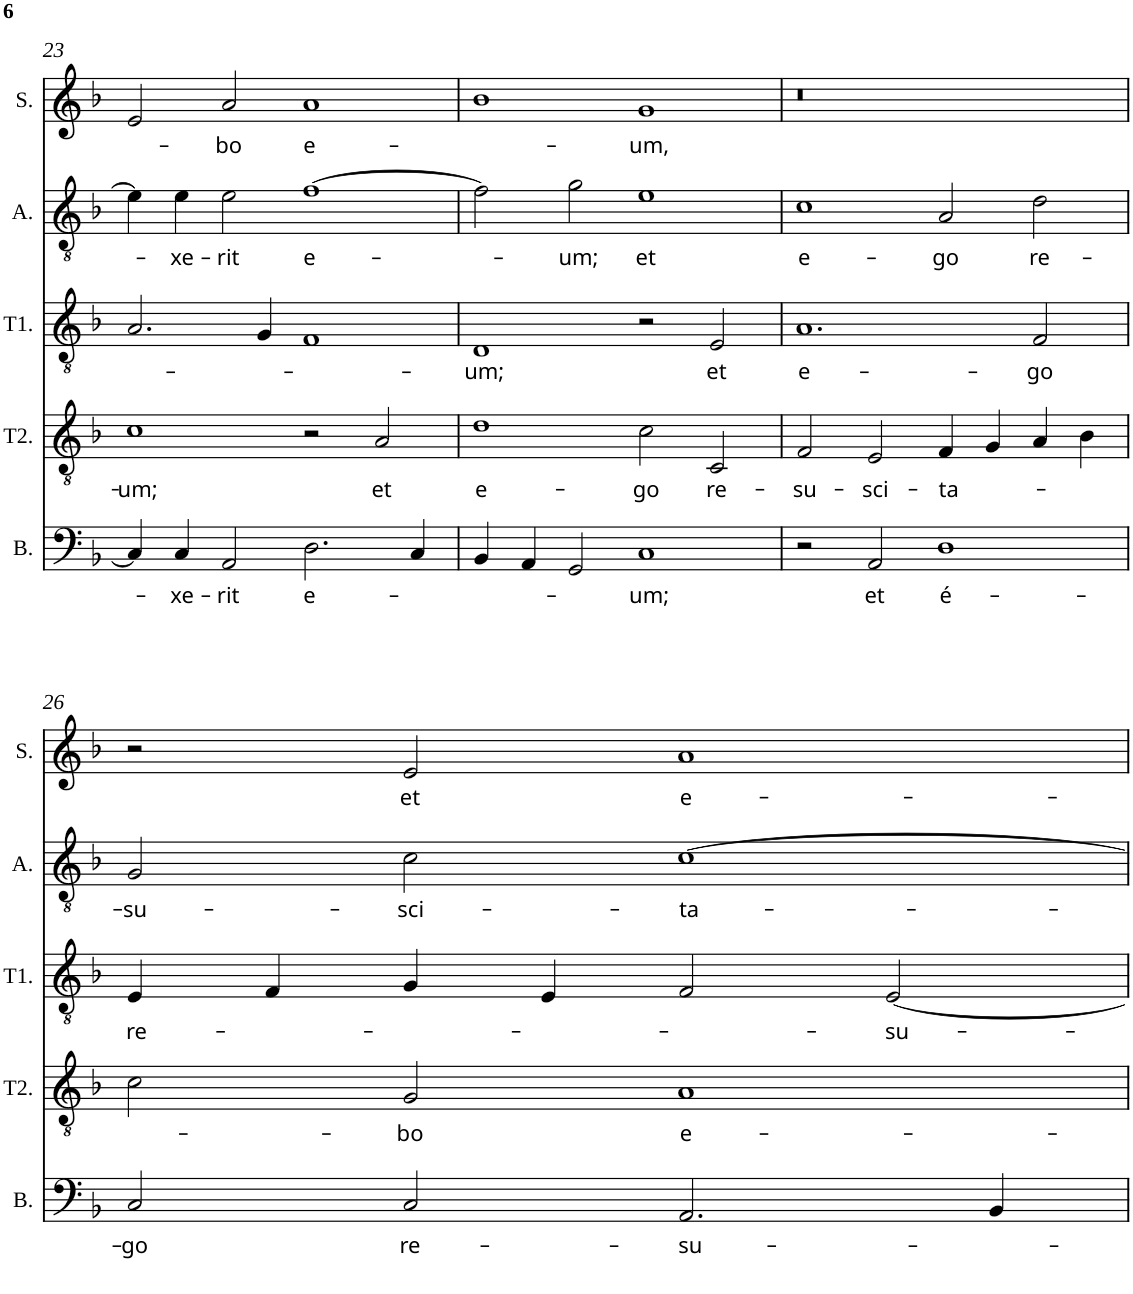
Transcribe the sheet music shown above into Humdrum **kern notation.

**kern	**text	**kern	**text	**kern	**text	**kern	**text	**kern	**text
*part5	*part5	*part4	*part4	*part3	*part3	*part2	*part2	*part1	*part1
*staff5	*staff5	*staff4	*staff4	*staff3	*staff3	*staff2	*staff2	*staff1	*staff1
*I"B.	*	*I"T2.	*	*I"T1.	*	*I"A.	*	*I"S.	*
*I'B.	*	*I'T2.	*	*I'T1.	*	*I'A.	*	*I'S.	*
!!LO:PB:g=z
*clefF4	*	*clefGv2	*	*clefGv2	*	*clefGv2	*	*clefG2	*
*k[b-]	*	*k[b-]	*	*k[b-]	*	*k[b-]	*	*k[b-]	*
*F:	*	*F:	*	*F:	*	*F:	*	*F:	*
*M4/2	*	*M4/2	*	*M4/2	*	*M4/2	*	*M4/2	*
=23	=23	=23	=23	=23	=23	=23	=23	=23	=23
!	!	!	!LO:LY:b	!	!	!	!	!	!
4C/]	.	1c	-um;	2.A/	.	4e\]	.	2e/	.
!	!LO:LY:b	!	!	!	!	!	!LO:LY:b	!	!
4C/	-xe-	.	.	.	.	4e\	-xe-	.	.
!	!LO:LY:b	!	!	!	!	!	!LO:LY:b	!	!LO:LY:b
2AA/	-rit	.	.	.	.	2e\	-rit	2a/	-bo
.	.	.	.	4G/	.	.	.	.	.
!	!LO:LY:b	!	!	!	!	!	!LO:LY:b	!	!LO:LY:b
2.D\	e-	2r	.	1F	.	[1f	e-	1a	e-
!	!	!	!LO:LY:b	!	!	!	!	!	!
.	.	2A/	et	.	.	.	.	.	.
4C/	.	.	.	.	.	.	.	.	.
=24	=24	=24	=24	=24	=24	=24	=24	=24	=24
!	!	!	!LO:LY:b	!	!LO:LY:b	!	!	!	!
4BB-/	.	1d	e-	1D	-um;	2f\]	.	1b-	.
4AA/	.	.	.	.	.	.	.	.	.
!	!	!	!	!	!	!	!LO:LY:b	!	!
2GG/	.	.	.	.	.	2g\	-um;	.	.
!	!LO:LY:b	!	!LO:LY:b	!	!	!	!LO:LY:b	!	!LO:LY:b
1C	-um;	2c\	-go	2r	.	1e	et	1g	-um,
!	!	!	!LO:LY:b	!	!LO:LY:b	!	!	!	!
.	.	2C/	re-	2E/	et	.	.	.	.
=25	=25	=25	=25	=25	=25	=25	=25	=25	=25
!	!	!	!LO:LY:b	!	!LO:LY:b	!	!LO:LY:b	!	!
2r	.	2F/	-su-	1.A	e-	1c	e-	0r	.
!	!LO:LY:b	!	!LO:LY:b	!	!	!	!	!	!
2AA/	et	2E/	-sci-	.	.	.	.	.	.
!	!LO:LY:b	!	!LO:LY:b	!	!	!	!LO:LY:b	!	!
1D	é-	4F/	-ta-	.	.	2A/	-go	.	.
.	.	4G/	.	.	.	.	.	.	.
!	!	!	!	!	!LO:LY:b	!	!LO:LY:b	!	!
.	.	4A/	.	2F/	-go	2d\	re-	.	.
.	.	4B-\	.	.	.	.	.	.	.
!!LO:LB:g=z
=26	=26	=26	=26	=26	=26	=26	=26	=26	=26
!	!LO:LY:b	!	!	!	!LO:LY:b	!	!LO:LY:b	!	!
2C/	-go	2c\	.	4E/	re-	2G/	-su-	2r	.
.	.	.	.	4F/	.	.	.	.	.
!	!LO:LY:b	!	!LO:LY:b	!	!	!	!LO:LY:b	!	!LO:LY:b
2C/	re-	2G/	-bo	4G/	.	2c\	-sci-	2e/	et
.	.	.	.	4E/	.	.	.	.	.
!	!LO:LY:b	!	!LO:LY:b	!	!	!	!LO:LY:b	!	!LO:LY:b
2.AA/	-su-	1A	e-	2F/	.	[1c	-ta-	1a	e-
!	!	!	!	!	!LO:LY:b	!	!	!	!
.	.	.	.	[2E/	-su-	.	.	.	.
4BB-/	.	.	.	.	.	.	.	.	.
=	=	=	=	=	=	=	=	=	=
*-	*-	*-	*-	*-	*-	*-	*-	*-	*-
